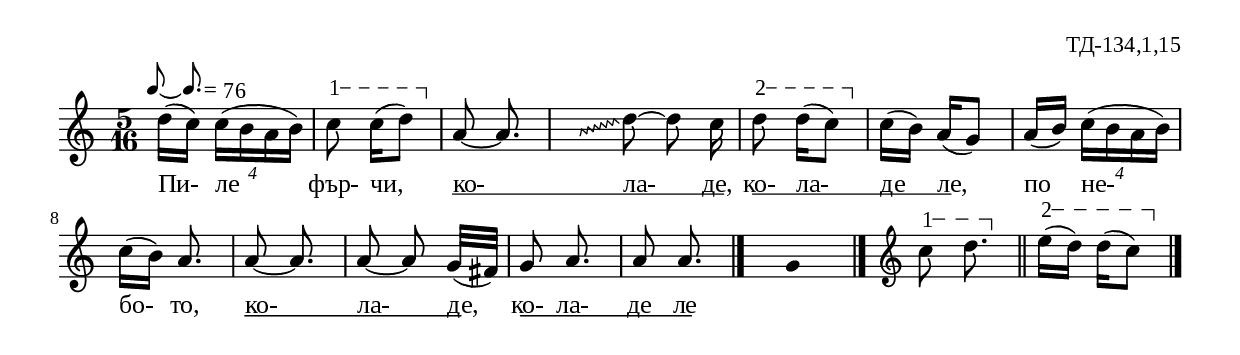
%{
td_134_1_15
%}

\include "td-preamble.ly"
\include "Rhythm_marks.ly"

\score {
\relative c'' {
%\tempo 8 = 200
\override Score.RehearsalMark #'self-alignment-X = #LEFT
\once \override Score.RehearsalMark #'X-offset = #8
  \rhythmMarkA \rhyMarkAAdot #"76"
\time 5/16
\override Glissando #'style = #'zigzag
d16[( c]) \times 3/4 { c16[( b a b]) } | 
\varA
c8\startTextSpan c16[( d8\stopTextSpan]) | 
a8\noBeam~ a8. |
\set Score.measureLength = #(ly:make-moment 6 16)
\noteFi \hideNotes a16\glissando \unHideNotes  d8\noBeam~ d c16 | 
\set Score.measureLength = #(ly:make-moment 5 16)
\varB
d8\startTextSpan d16[( c8\stopTextSpan]) | 
c16[( b]) a16[( g8]) | 
a16[( b]) \times 3/4 { c16[( b a b]) } | c16[( b]) a8. |
a8\noBeam~ a8. | a8~ a\noBeam g32[( fis]) | g8 a8.\noBeam | a8 a8.\noBeam
 \bar "|." 
s8 \fixB g8 \fixC s16
 \bar "|." 
\set Score.measureLength = #(ly:make-moment 1 16)  
 s16 \bar ""  
 \set Score.measureLength = #(ly:make-moment 5 16)  
 \clef treble
 \varA
c8\startTextSpan d8.\stopTextSpan\noBeam \bar "||" 
\varB
e16\startTextSpan[( d]) d16[( c8\stopTextSpan])
\bar "|." 
}
\addlyrics { Пи- ле фър- чи, 
ко- \startTextSpan " " ла- де, \stopTextSpan
ко- \startTextSpan ла- де ле, \stopTextSpan по не- бо- то, 
ко- \startTextSpan ла- де,  \stopTextSpan 
ко- \startTextSpan ла- де ле \stopTextSpan }
%
\layout {
%   \context { 
%	    \Staff \remove "Time_signature_engraver" } 
  indent = #0
  line-width = 190\mm
  ragged-right=##f
\context {
      \Lyrics
      \consists "Text_spanner_engraver"
      \override TextSpanner #'direction = #DOWN
      \override TextSpanner #'style = #'line    
      \override TextSpanner #'outside-staff-priority = ##f
      \override TextSpanner #'padding = #0.2 % sets the distance of the line from the lyrics
      \override TextSpanner #'bound-details =
      #`((left . ((Y . 0)
                  (padding . 0)
                  (attach-dir . ,LEFT)))
         (left-broken . ((end-on-note . #t)))
         (right . ((Y . 0)
                   (padding . 0)
                   (attach-dir . ,RIGHT))))
    }
}
%
\midi { 
	\context {
		\Score tempoWholesPerMinute = #(ly:make-moment 190 8)
		}
	}
}
%
\header{
  opus = "ТД-134,1,15"
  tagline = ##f
}


